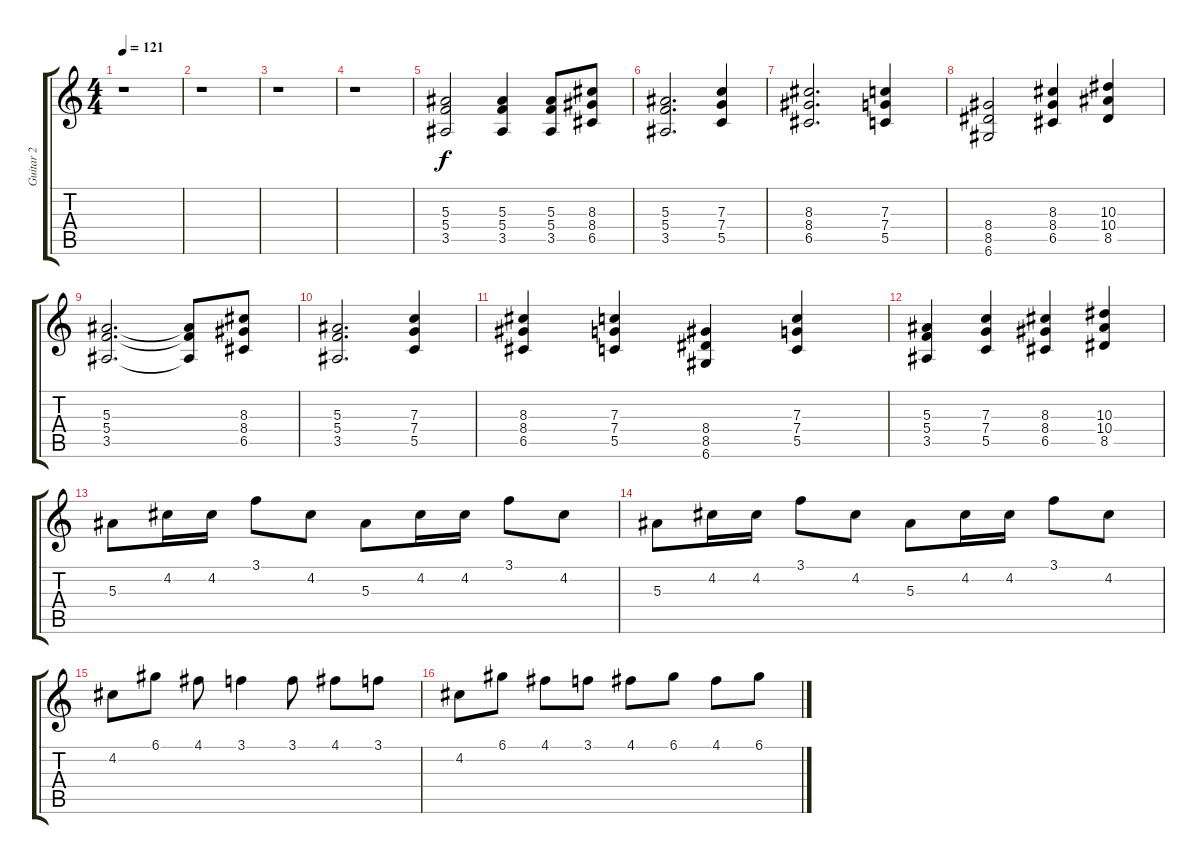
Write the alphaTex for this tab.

\track ("Guitar 2" "Guitar 2") {instrument distortionguitar}
\staff {score tabs}
\tuning (D4 A3 F3 C3 G2 D2) {hide}
\ts (4 4)
\tempo 121
\clef g2
\ks c
r.1{dy f instrument distortionguitar} |
r.1 |
r.1 |
r.1 |
(5.3 5.4 3.5).2 (5.3 5.4 3.5).4 (5.3 5.4 3.5).8 (8.3 8.4 6.5).8 |
(5.3 5.4 3.5).2{d} (7.3 7.4 5.5).4 |
(8.3 8.4 6.5).2{d} (7.3 7.4 5.5).4 |
(8.4 8.5 6.6).2 (8.3 8.4 6.5).4 (10.3 10.4 8.5).4 |
(5.3 5.4 3.5).2{d} (5.3{t} 5.4{t} 3.5{t}).8 (8.3 8.4 6.5).8 |
(5.3 5.4 3.5).2{d} (7.3 7.4 5.5).4 |
(8.3 8.4 6.5).4 (7.3 7.4 5.5).4 (8.4 8.5 6.6).4 (7.3 7.4 5.5).4 |
(5.3 5.4 3.5).4 (7.3 7.4 5.5).4 (8.3 8.4 6.5).4 (10.3 10.4 8.5).4 |
5.3.8 4.2.16 4.2.16 3.1.8 4.2.8 5.3.8 4.2.16 4.2.16 3.1.8 4.2.8 |
5.3.8 4.2.16 4.2.16 3.1.8 4.2.8 5.3.8 4.2.16 4.2.16 3.1.8 4.2.8 |
4.2.8 6.1.8 4.1.8 3.1.4 3.1.8 4.1.8 3.1.8 |
4.2.8 6.1.8 4.1.8 3.1.8 4.1.8 6.1.8 4.1.8 6.1.8
